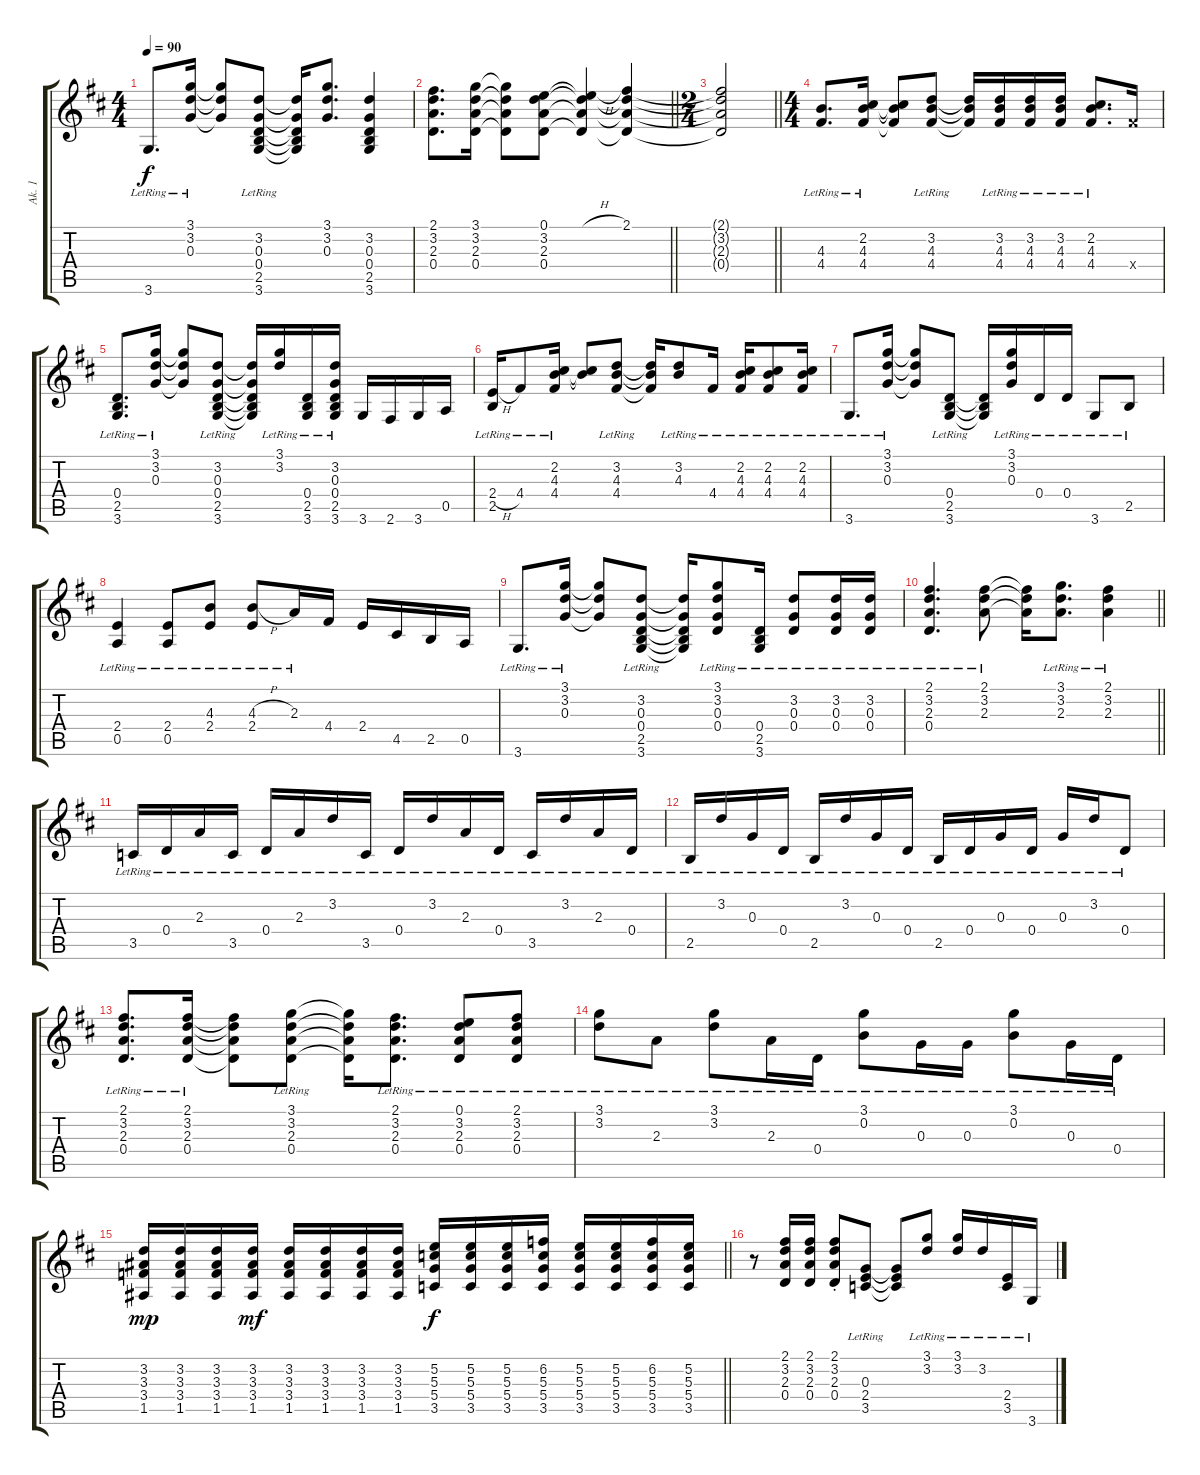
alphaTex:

\track ("Ak. 1" "Ak. 1") {instrument acousticguitarsteel}
\staff {score tabs}
\tuning (E4 B3 G3 D3 A2 E2) {hide}
\ts (4 4)
\tempo 90
\clef g2
\ks d
3.6{lr}.8{d dy f} (3.1{lr} 3.2{lr} 0.3{lr}).16 (3.1{t} 3.2{t} 0.3{t}).8 (3.2{lr} 0.3{lr} 0.4{lr} 2.5{lr} 3.6{lr}).8 (3.2{t} 0.3{t} 0.4{t} 2.5{t} 3.6{t}).16 (3.1 3.2 0.3).8{d} (3.2 0.3 0.4 2.5 3.6).4 |
\barLineRight lightlight
(2.1 3.2 2.3 0.4).8{d} (3.1 3.2 2.3 0.4).16 (3.1{t} 3.2{t} 2.3{t} 0.4{t}).8 (0.1 3.2 2.3 0.4).8 (0.1{h t} 3.2{t} 2.3{t} 0.4{t}).4 (2.1 3.2{t} 2.3{t} 0.4{t}).4 |
\ts (2 4)
\barLineRight lightlight
(2.1{t} 3.2{t} 2.3{t} 0.4{t}).2 |
\ts (4 4)
(4.3{lr} 4.4{lr}).8{d} (2.2{lr} 4.3{lr} 4.4{lr}).16 (2.2{t} 4.3{t} 4.4{t}).8 (3.2{lr} 4.3{lr} 4.4{lr}).8 (3.2{t} 4.3{t} 4.4{t}).16 (3.2{lr} 4.3{lr} 4.4{lr}).16 (3.2{lr} 4.3{lr} 4.4{lr}).16 (3.2{lr} 4.3{lr} 4.4{lr}).16 (2.2{lr} 4.3{lr} 4.4{lr}).8{d} 4.4{x}.16 |
(0.4 2.5 3.6{lr}).8{d} (3.1{lr} 3.2{lr} 0.3{lr}).16 (3.1{t} 3.2{t} 0.3{t}).8 (3.2{lr} 0.3{lr} 0.4{lr} 2.5{lr} 3.6{lr}).8 (3.2{t} 0.3{t} 0.4{t} 2.5{t} 3.6{t}).16 (3.1{lr} 3.2{lr}).16 (0.4 2.5 3.6{lr}).16 (3.2 0.3 0.4{lr} 2.5 3.6).16 3.6.16 2.6.16 3.6.16 0.5.16 |
(2.4{h lr} 2.5{lr}).16 4.4{lr}.8 (2.2{lr} 4.3{lr} 4.4{lr}).16 (2.2{t} 4.3{t}).8 (3.2{lr} 4.3{lr} 4.4{lr}).8 (3.2{t} 4.3{t} 4.4{t}).16 (3.2{lr} 4.3{lr}).8 4.4{lr}.16 (2.2{lr} 4.3{lr} 4.4{lr}).16 (2.2{lr} 4.3{lr} 4.4{lr}).8 (2.2{lr} 4.3{lr} 4.4{lr}).16 |
3.6{lr}.8{d} (3.1{lr} 3.2{lr} 0.3{lr}).16 (3.1{t} 3.2{t} 0.3{t}).8 (0.4{lr} 2.5{lr} 3.6{lr}).8 (0.4{t} 2.5{t} 3.6{t}).16 (3.1{lr} 3.2{lr} 0.3{lr}).16 0.4{lr}.16 0.4{lr}.16 3.6{lr}.8 2.5{lr}.8 |
(2.4{lr} 0.5{lr}).4 (2.4{lr} 0.5{lr}).8 (4.3{lr} 2.4{lr}).8 (4.3{h lr} 2.4{lr}).8 2.3{lr}.16 4.4.16 2.4.16 4.5.16 2.5.16 0.5.16 |
3.6{lr}.8{d} (3.1{lr} 3.2{lr} 0.3{lr}).16 (3.1{t} 3.2{t} 0.3{t}).8 (3.2{lr} 0.3{lr} 0.4{lr} 2.5{lr} 3.6{lr}).8 (3.2{t} 0.3{t} 0.4{t} 2.5{t} 3.6{t}).16 (3.1{lr} 3.2{lr} 0.3 0.4).8 (0.4 2.5 3.6{lr}).16 (3.2{lr} 0.3{lr} 0.4{lr}).8 (3.2{lr} 0.3{lr} 0.4{lr}).16 (3.2{lr} 0.3{lr} 0.4{lr}).16 |
\barLineRight lightlight
(2.1{lr} 3.2{lr} 2.3{lr} 0.4{lr}).4{d} (2.1{lr} 3.2{lr} 2.3{lr}).8 (2.1{t} 3.2{t} 2.3{t}).16 (3.1{lr} 3.2{lr} 2.3{lr}).8{d} (2.1{lr} 3.2{lr} 2.3{lr}).4 |
3.5{lr}.16 0.4{lr}.16 2.3{lr}.16 3.5{lr}.16 0.4{lr}.16 2.3{lr}.16 3.2{lr}.16 3.5{lr}.16 0.4{lr}.16 3.2{lr}.16 2.3{lr}.16 0.4{lr}.16 3.5{lr}.16 3.2{lr}.16 2.3{lr}.16 0.4{lr}.16 |
2.5{lr}.16 3.2{lr}.16 0.3{lr}.16 0.4{lr}.16 2.5{lr}.16 3.2{lr}.16 0.3{lr}.16 0.4{lr}.16 2.5{lr}.16 0.4{lr}.16 0.3{lr}.16 0.4{lr}.16 0.3{lr}.16 3.2{lr}.16 0.4{lr}.8 |
(2.1{lr} 3.2{lr} 2.3{lr} 0.4{lr}).8{d} (2.1{lr} 3.2{lr} 2.3{lr} 0.4{lr}).16 (2.1{t} 3.2{t} 2.3{t} 0.4{t}).8 (3.1{lr} 3.2{lr} 2.3{lr} 0.4{lr}).8 (3.1{t} 3.2{t} 2.3{t} 0.4{t}).16 (2.1{lr} 3.2{lr} 2.3{lr} 0.4{lr}).8{d} (0.1{lr} 3.2{lr} 2.3{lr} 0.4{lr}).8 (2.1{lr} 3.2{lr} 2.3{lr} 0.4{lr}).8 |
(3.1{lr} 3.2{lr}).8 2.3{lr}.8 (3.1{lr} 3.2{lr}).8 2.3{lr}.16 0.4{lr}.16 (3.1{lr} 0.2{lr}).8 0.3{lr}.16 0.3{lr}.16 (3.1{lr} 0.2{lr}).8 0.3{lr}.16 0.4{lr}.16 |
\barLineRight lightlight
(3.2 3.3 3.4 1.5).16{dy mp} (3.2 3.3 3.4 1.5).16 (3.2 3.3 3.4 1.5).16 (3.2 3.3 3.4 1.5).16{dy mf} (3.2 3.3 3.4 1.5).16 (3.2 3.3 3.4 1.5).16 (3.2 3.3 3.4 1.5).16 (3.2 3.3 3.4 1.5).16 (5.2 5.3 5.4 3.5).16{dy f} (5.2 5.3 5.4 3.5).16 (5.2 5.3 5.4 3.5).16 (6.2 5.3 5.4 3.5).16 (5.2 5.3 5.4 3.5).16 (5.2 5.3 5.4 3.5).16 (6.2 5.3 5.4 3.5).16 (5.2 5.3 5.4 3.5).16 |
r.8 (2.1 3.2 2.3 0.4).16 (2.1 3.2 2.3 0.4).16 (2.1{st} 3.2{st} 2.3{st} 0.4{st}).8 (0.3{lr} 2.4{lr} 3.5{lr}).8 (0.3{t} 2.4{t} 3.5{t}).8 (3.1{lr} 3.2{lr}).8 (3.1{lr} 3.2{lr}).16 3.2{lr}.16 (2.4{lr} 3.5{lr}).16 3.6{lr}.16
